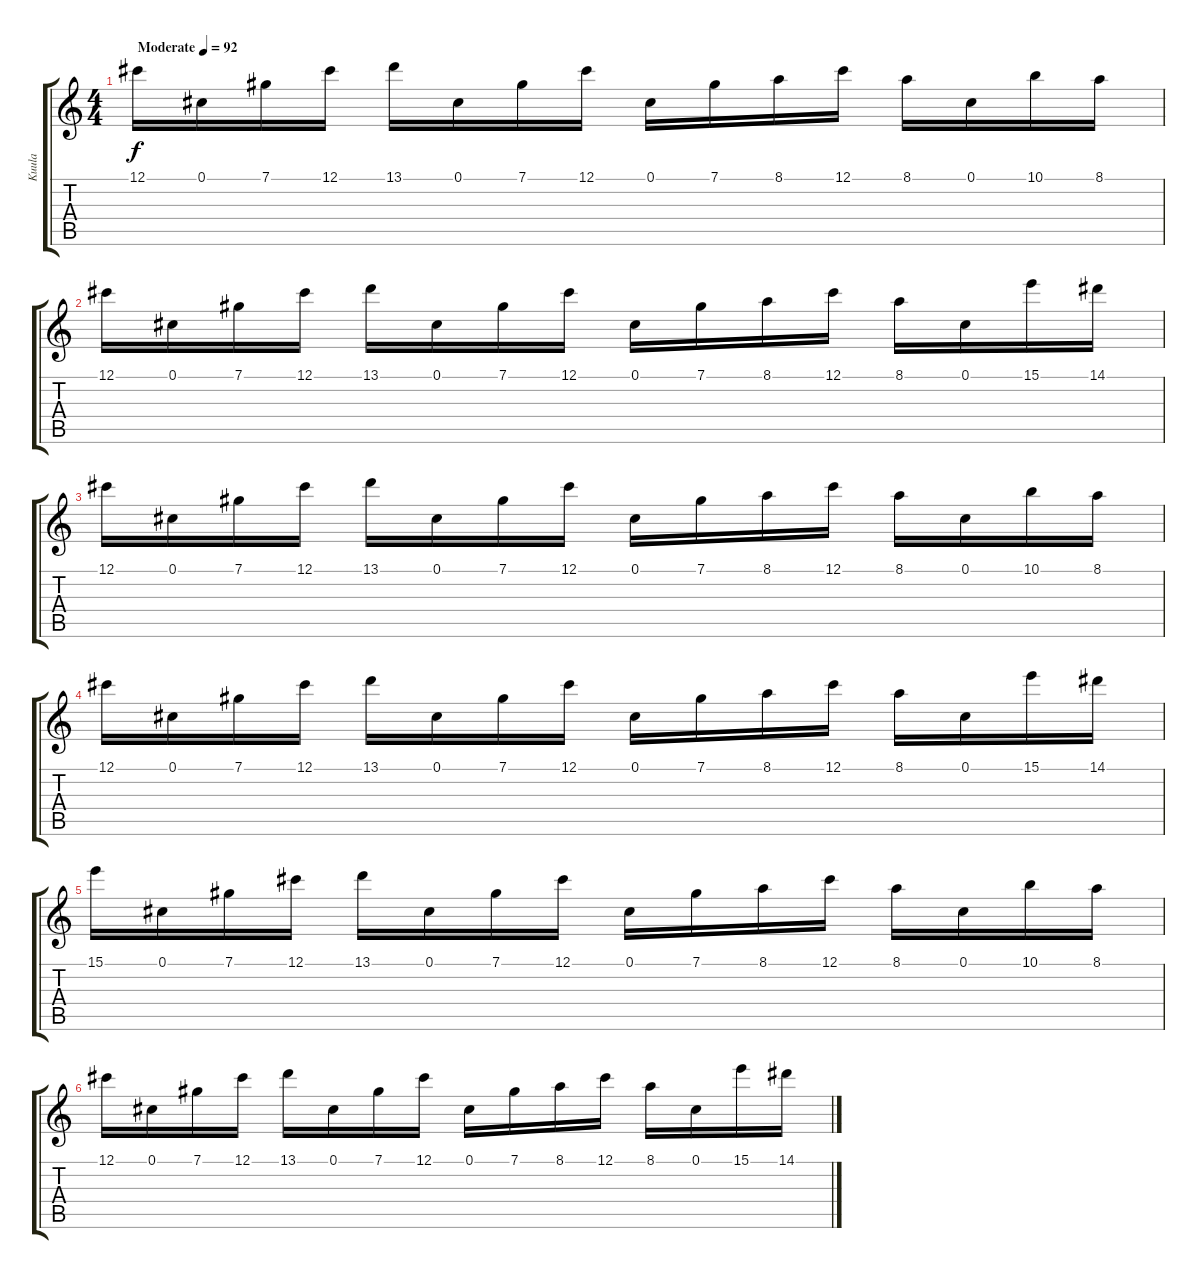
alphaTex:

\track ("Kuula" "Kuula") {instrument distortionguitar}
\staff {score tabs}
\tuning (Db4 Ab3 E3 B2 Gb2 B1) {hide}
\ts (4 4)
\tempo (92 "Moderate")
\clef g2
\ks c
12.1.16{dy f instrument distortionguitar} 0.1.16 7.1.16 12.1.16 13.1.16 0.1.16 7.1.16 12.1.16 0.1.16 7.1.16 8.1.16 12.1.16 8.1.16 0.1.16 10.1.16 8.1.16 |
12.1.16 0.1.16 7.1.16 12.1.16 13.1.16 0.1.16 7.1.16 12.1.16 0.1.16 7.1.16 8.1.16 12.1.16 8.1.16 0.1.16 15.1.16 14.1.16 |
12.1.16 0.1.16 7.1.16 12.1.16 13.1.16 0.1.16 7.1.16 12.1.16 0.1.16 7.1.16 8.1.16 12.1.16 8.1.16 0.1.16 10.1.16 8.1.16 |
12.1.16 0.1.16 7.1.16 12.1.16 13.1.16 0.1.16 7.1.16 12.1.16 0.1.16 7.1.16 8.1.16 12.1.16 8.1.16 0.1.16 15.1.16 14.1.16 |
15.1.16 0.1.16 7.1.16 12.1.16 13.1.16 0.1.16 7.1.16 12.1.16 0.1.16 7.1.16 8.1.16 12.1.16 8.1.16 0.1.16 10.1.16 8.1.16 |
12.1.16 0.1.16 7.1.16 12.1.16 13.1.16 0.1.16 7.1.16 12.1.16 0.1.16 7.1.16 8.1.16 12.1.16 8.1.16 0.1.16 15.1.16 14.1.16
